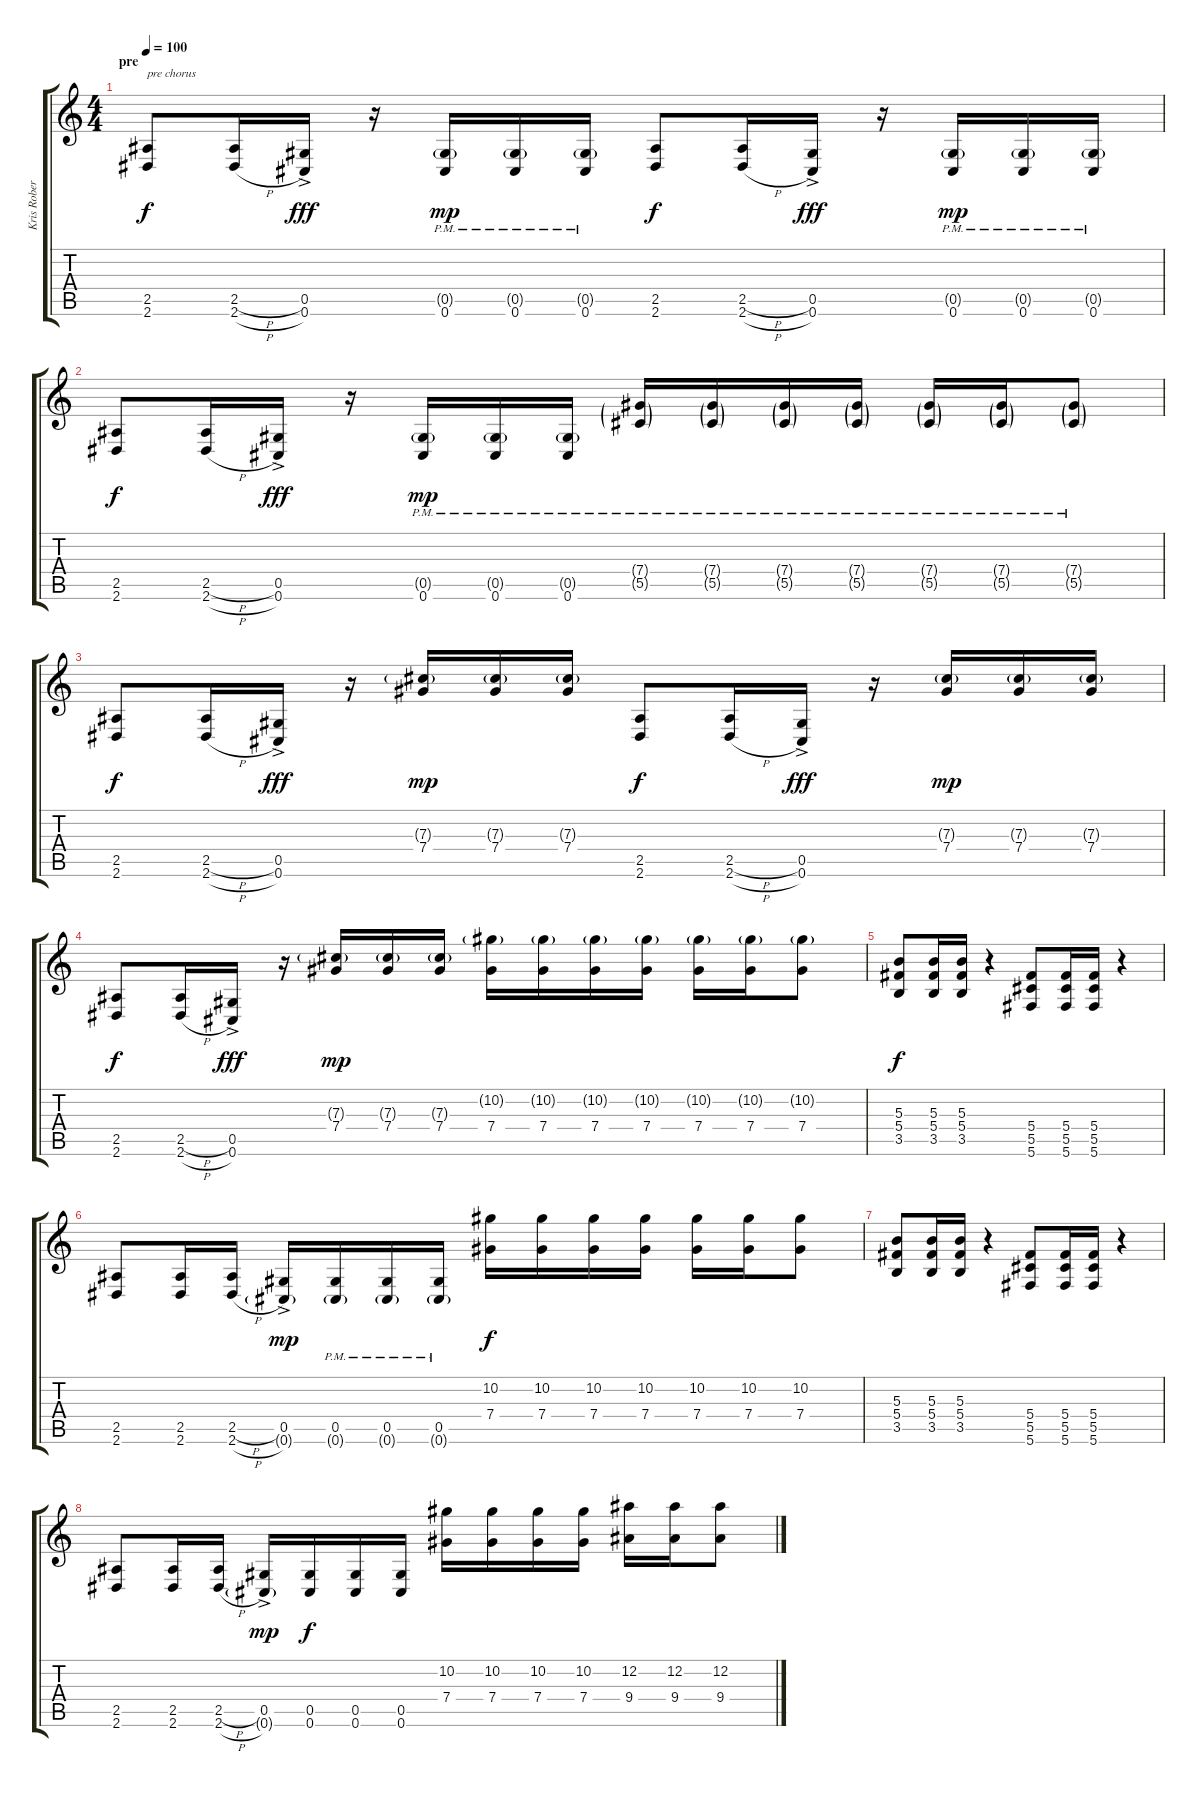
\track ("Kris Roberts" "Kris Rober") {instrument distortionguitar}
\staff {score tabs}
\tuning (Eb4 Bb3 Gb3 Db3 Ab2 Db2) {hide}
\ts (4 4)
\section ("" "pre")
\tempo 100
\clef g2
\ks c
(2.5 2.6).8{txt "pre chorus" dy f} (2.5{h} 2.6{h}).16 (0.5 0.6{ac}).16{dy fff} r.16 (0.5{g pm} 0.6{pm}).16{dy mp} (0.5{g pm} 0.6{pm}).16 (0.5{g pm} 0.6{pm}).16 (2.5 2.6).8{dy f} (2.5{h} 2.6{h}).16 (0.5 0.6{ac}).16{dy fff} r.16 (0.5{g pm} 0.6{pm}).16{dy mp} (0.5{g pm} 0.6{pm}).16 (0.5{g pm} 0.6{pm}).16 |
(2.5 2.6).8{dy f} (2.5{h} 2.6{h}).16 (0.5 0.6{ac}).16{dy fff} r.16 (0.5{g pm} 0.6{pm}).16{dy mp} (0.5{g pm} 0.6{pm}).16 (0.5{g pm} 0.6{pm}).16 (7.4{g pm} 5.5{g pm}).16 (7.4{g pm} 5.5{g pm}).16 (7.4{g pm} 5.5{g pm}).16 (7.4{g pm} 5.5{g pm}).16 (7.4{g pm} 5.5{g pm}).16 (7.4{g pm} 5.5{g pm}).16 (7.4{g pm} 5.5{g pm}).8 |
(2.5 2.6).8{dy f} (2.5{h} 2.6{h}).16 (0.5 0.6{ac}).16{dy fff} r.16 (7.3{g} 7.4).16{dy mp} (7.3{g} 7.4).16 (7.3{g} 7.4).16 (2.5 2.6).8{dy f} (2.5{h} 2.6{h}).16 (0.5 0.6{ac}).16{dy fff} r.16 (7.3{g} 7.4).16{dy mp} (7.3{g} 7.4).16 (7.3{g} 7.4).16 |
(2.5 2.6).8{dy f} (2.5{h} 2.6{h}).16 (0.5 0.6{ac}).16{dy fff} r.16 (7.3{g} 7.4).16{dy mp} (7.3{g} 7.4).16 (7.3{g} 7.4).16 (10.2{g} 7.4).16 (10.2{g} 7.4).16 (10.2{g} 7.4).16 (10.2{g} 7.4).16 (10.2{g} 7.4).16 (10.2{g} 7.4).16 (10.2{g} 7.4).8 |
(5.3 5.4 3.5).8{dy f} (5.3 5.4 3.5).16 (5.3 5.4 3.5).16 r.4 (5.4 5.5 5.6).8 (5.4 5.5 5.6).16 (5.4 5.5 5.6).16 r.4 |
(2.5 2.6).8 (2.5 2.6).16 (2.5{h} 2.6{h}).16 (0.5{ac} 0.6{g ac}).16{dy mp} (0.5{pm} 0.6{g pm}).16 (0.5{pm} 0.6{g pm}).16 (0.5{pm} 0.6{g pm}).16 (10.2 7.4).16{dy f} (10.2 7.4).16 (10.2 7.4).16 (10.2 7.4).16 (10.2 7.4).16 (10.2 7.4).16 (10.2 7.4).8 |
(5.3 5.4 3.5).8 (5.3 5.4 3.5).16 (5.3 5.4 3.5).16 r.4 (5.4 5.5 5.6).8 (5.4 5.5 5.6).16 (5.4 5.5 5.6).16 r.4 |
(2.5 2.6).8 (2.5 2.6).16 (2.5{h} 2.6{h}).16 (0.5{ac} 0.6{g ac}).16{dy mp} (0.5 0.6).16{dy f} (0.5 0.6).16 (0.5 0.6).16 (10.2 7.4).16 (10.2 7.4).16 (10.2 7.4).16 (10.2 7.4).16 (12.2 9.4).16 (12.2 9.4).16 (12.2 9.4).8
